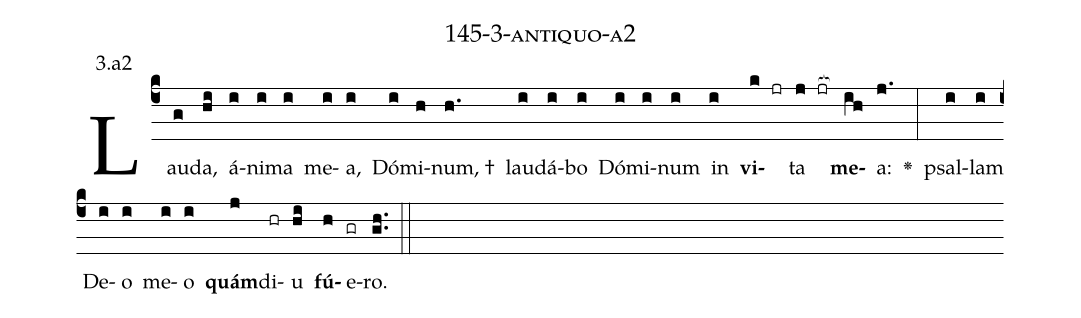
name: 145-3-antiquo-a2;
annotation: 3.a2;
%%
(c4)Lau(g)da,(hi) á(i)ni(i)ma(i) me(i)a,(i) Dó(i)mi(h)num, †(h.) lau(i)dá(i)bo(i) Dó(i)mi(i)num(i) in(i) <b>vi</b>(k jr)ta(j jr[ocb:1{]) <b>me</b>(ih[ocb:0}])a:(j.) <v>\greheightstar</v>(:) psal(i)lam(i) De(i)o(i) me(i)o(i) <b>quám</b>(j)di(hr)u(hi) <b>fú</b>(h)e(gr)ro.(gh..) (::)


%E(i) u(i) o(j) u(hi) a(h) e.(gh..) (::)
